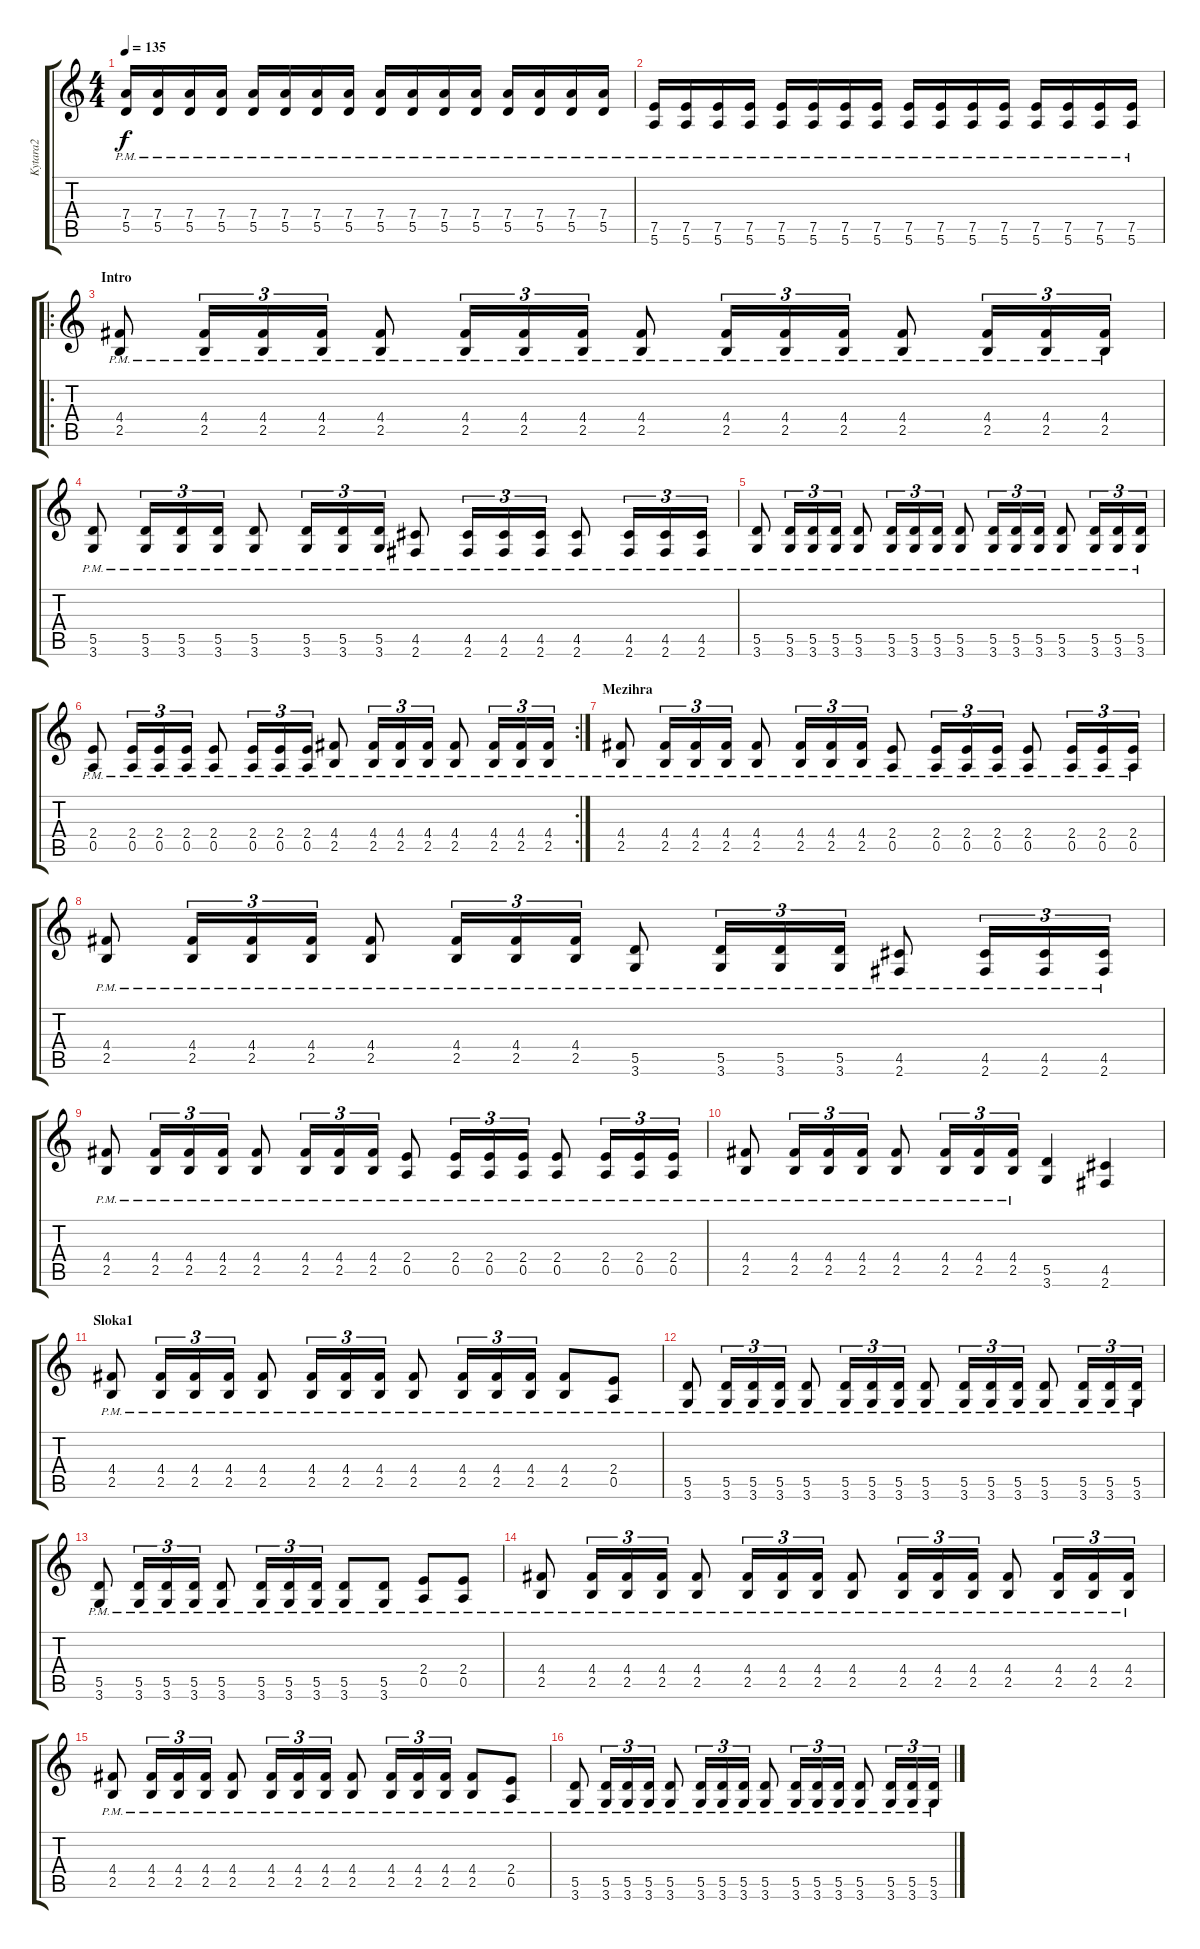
\track ("Kytara2" "Kytara2") {instrument distortionguitar}
\staff {score tabs}
\tuning (E4 B3 G3 D3 A2 E2) {hide}
\ts (4 4)
\tempo 135
\clef g2
\ks c
(7.4{pm} 5.5{pm}).16{dy f} (7.4{pm} 5.5{pm}).16 (7.4{pm} 5.5{pm}).16 (7.4{pm} 5.5{pm}).16 (7.4{pm} 5.5{pm}).16 (7.4{pm} 5.5{pm}).16 (7.4{pm} 5.5{pm}).16 (7.4{pm} 5.5{pm}).16 (7.4{pm} 5.5{pm}).16 (7.4{pm} 5.5{pm}).16 (7.4{pm} 5.5{pm}).16 (7.4{pm} 5.5{pm}).16 (7.4{pm} 5.5{pm}).16 (7.4{pm} 5.5{pm}).16 (7.4{pm} 5.5{pm}).16 (7.4{pm} 5.5{pm}).16 |
(7.5{pm} 5.6{pm}).16 (7.5{pm} 5.6{pm}).16 (7.5{pm} 5.6{pm}).16 (7.5{pm} 5.6{pm}).16 (7.5{pm} 5.6{pm}).16 (7.5{pm} 5.6{pm}).16 (7.5{pm} 5.6{pm}).16 (7.5{pm} 5.6{pm}).16 (7.5{pm} 5.6{pm}).16 (7.5{pm} 5.6{pm}).16 (7.5{pm} 5.6{pm}).16 (7.5{pm} 5.6{pm}).16 (7.5{pm} 5.6{pm}).16 (7.5{pm} 5.6{pm}).16 (7.5{pm} 5.6{pm}).16 (7.5{pm} 5.6{pm}).16 |
\ro
\section ("" "Intro")
(4.4{pm} 2.5{pm}).8 (4.4{pm} 2.5{pm}).16{tu (3 2)} (4.4{pm} 2.5{pm}).16{tu (3 2)} (4.4{pm} 2.5{pm}).16{tu (3 2)} (4.4{pm} 2.5{pm}).8 (4.4{pm} 2.5{pm}).16{tu (3 2)} (4.4{pm} 2.5{pm}).16{tu (3 2)} (4.4{pm} 2.5{pm}).16{tu (3 2)} (4.4{pm} 2.5{pm}).8 (4.4{pm} 2.5{pm}).16{tu (3 2)} (4.4{pm} 2.5{pm}).16{tu (3 2)} (4.4{pm} 2.5{pm}).16{tu (3 2)} (4.4{pm} 2.5{pm}).8 (4.4{pm} 2.5{pm}).16{tu (3 2)} (4.4{pm} 2.5{pm}).16{tu (3 2)} (4.4{pm} 2.5{pm}).16{tu (3 2)} |
(5.5{pm} 3.6{pm}).8 (5.5{pm} 3.6{pm}).16{tu (3 2)} (5.5{pm} 3.6{pm}).16{tu (3 2)} (5.5{pm} 3.6{pm}).16{tu (3 2)} (5.5{pm} 3.6{pm}).8 (5.5{pm} 3.6{pm}).16{tu (3 2)} (5.5{pm} 3.6{pm}).16{tu (3 2)} (5.5{pm} 3.6{pm}).16{tu (3 2)} (4.5{pm} 2.6{pm}).8 (4.5{pm} 2.6{pm}).16{tu (3 2)} (4.5{pm} 2.6{pm}).16{tu (3 2)} (4.5{pm} 2.6{pm}).16{tu (3 2)} (4.5{pm} 2.6{pm}).8 (4.5{pm} 2.6{pm}).16{tu (3 2)} (4.5{pm} 2.6{pm}).16{tu (3 2)} (4.5{pm} 2.6{pm}).16{tu (3 2)} |
(5.5{pm} 3.6{pm}).8 (5.5{pm} 3.6{pm}).16{tu (3 2)} (5.5{pm} 3.6{pm}).16{tu (3 2)} (5.5{pm} 3.6{pm}).16{tu (3 2)} (5.5{pm} 3.6{pm}).8 (5.5{pm} 3.6{pm}).16{tu (3 2)} (5.5{pm} 3.6{pm}).16{tu (3 2)} (5.5{pm} 3.6{pm}).16{tu (3 2)} (5.5{pm} 3.6{pm}).8 (5.5{pm} 3.6{pm}).16{tu (3 2)} (5.5{pm} 3.6{pm}).16{tu (3 2)} (5.5{pm} 3.6{pm}).16{tu (3 2)} (5.5{pm} 3.6{pm}).8 (5.5{pm} 3.6{pm}).16{tu (3 2)} (5.5{pm} 3.6{pm}).16{tu (3 2)} (5.5{pm} 3.6{pm}).16{tu (3 2)} |
\rc 2
(2.4{pm} 0.5{pm}).8 (2.4{pm} 0.5{pm}).16{tu (3 2)} (2.4{pm} 0.5{pm}).16{tu (3 2)} (2.4{pm} 0.5{pm}).16{tu (3 2)} (2.4{pm} 0.5{pm}).8 (2.4{pm} 0.5{pm}).16{tu (3 2)} (2.4{pm} 0.5{pm}).16{tu (3 2)} (2.4{pm} 0.5{pm}).16{tu (3 2)} (4.4{pm} 2.5{pm}).8 (4.4{pm} 2.5{pm}).16{tu (3 2)} (4.4{pm} 2.5{pm}).16{tu (3 2)} (4.4{pm} 2.5{pm}).16{tu (3 2)} (4.4{pm} 2.5{pm}).8 (4.4{pm} 2.5{pm}).16{tu (3 2)} (4.4{pm} 2.5{pm}).16{tu (3 2)} (4.4{pm} 2.5{pm}).16{tu (3 2)} |
\section ("" "Mezihra")
(4.4{pm} 2.5{pm}).8 (4.4{pm} 2.5{pm}).16{tu (3 2)} (4.4{pm} 2.5{pm}).16{tu (3 2)} (4.4{pm} 2.5{pm}).16{tu (3 2)} (4.4{pm} 2.5{pm}).8 (4.4{pm} 2.5{pm}).16{tu (3 2)} (4.4{pm} 2.5{pm}).16{tu (3 2)} (4.4{pm} 2.5{pm}).16{tu (3 2)} (2.4{pm} 0.5{pm}).8 (2.4{pm} 0.5{pm}).16{tu (3 2)} (2.4{pm} 0.5{pm}).16{tu (3 2)} (2.4{pm} 0.5{pm}).16{tu (3 2)} (2.4{pm} 0.5{pm}).8 (2.4{pm} 0.5{pm}).16{tu (3 2)} (2.4{pm} 0.5{pm}).16{tu (3 2)} (2.4{pm} 0.5{pm}).16{tu (3 2)} |
(4.4{pm} 2.5{pm}).8 (4.4{pm} 2.5{pm}).16{tu (3 2)} (4.4{pm} 2.5{pm}).16{tu (3 2)} (4.4{pm} 2.5{pm}).16{tu (3 2)} (4.4{pm} 2.5{pm}).8 (4.4{pm} 2.5{pm}).16{tu (3 2)} (4.4{pm} 2.5{pm}).16{tu (3 2)} (4.4{pm} 2.5{pm}).16{tu (3 2)} (5.5{pm} 3.6{pm}).8 (5.5{pm} 3.6{pm}).16{tu (3 2)} (5.5{pm} 3.6{pm}).16{tu (3 2)} (5.5{pm} 3.6{pm}).16{tu (3 2)} (4.5{pm} 2.6{pm}).8 (4.5{pm} 2.6{pm}).16{tu (3 2)} (4.5{pm} 2.6{pm}).16{tu (3 2)} (4.5{pm} 2.6{pm}).16{tu (3 2)} |
(4.4{pm} 2.5{pm}).8 (4.4{pm} 2.5{pm}).16{tu (3 2)} (4.4{pm} 2.5{pm}).16{tu (3 2)} (4.4{pm} 2.5{pm}).16{tu (3 2)} (4.4{pm} 2.5{pm}).8 (4.4{pm} 2.5{pm}).16{tu (3 2)} (4.4{pm} 2.5{pm}).16{tu (3 2)} (4.4{pm} 2.5{pm}).16{tu (3 2)} (2.4{pm} 0.5{pm}).8 (2.4{pm} 0.5{pm}).16{tu (3 2)} (2.4{pm} 0.5{pm}).16{tu (3 2)} (2.4{pm} 0.5{pm}).16{tu (3 2)} (2.4{pm} 0.5{pm}).8 (2.4{pm} 0.5{pm}).16{tu (3 2)} (2.4{pm} 0.5{pm}).16{tu (3 2)} (2.4{pm} 0.5{pm}).16{tu (3 2)} |
(4.4{pm} 2.5{pm}).8 (4.4{pm} 2.5{pm}).16{tu (3 2)} (4.4{pm} 2.5{pm}).16{tu (3 2)} (4.4{pm} 2.5{pm}).16{tu (3 2)} (4.4{pm} 2.5{pm}).8 (4.4{pm} 2.5{pm}).16{tu (3 2)} (4.4{pm} 2.5{pm}).16{tu (3 2)} (4.4{pm} 2.5{pm}).16{tu (3 2)} (5.5 3.6).4 (4.5 2.6).4 |
\section ("" "Sloka1")
(4.4{pm} 2.5{pm}).8 (4.4{pm} 2.5{pm}).16{tu (3 2)} (4.4{pm} 2.5{pm}).16{tu (3 2)} (4.4{pm} 2.5{pm}).16{tu (3 2)} (4.4{pm} 2.5{pm}).8 (4.4{pm} 2.5{pm}).16{tu (3 2)} (4.4{pm} 2.5{pm}).16{tu (3 2)} (4.4{pm} 2.5{pm}).16{tu (3 2)} (4.4{pm} 2.5{pm}).8 (4.4{pm} 2.5{pm}).16{tu (3 2)} (4.4{pm} 2.5{pm}).16{tu (3 2)} (4.4{pm} 2.5{pm}).16{tu (3 2)} (4.4{pm} 2.5{pm}).8 (2.4{pm} 0.5{pm}).8 |
(5.5{pm} 3.6{pm}).8 (5.5{pm} 3.6{pm}).16{tu (3 2)} (5.5{pm} 3.6{pm}).16{tu (3 2)} (5.5{pm} 3.6{pm}).16{tu (3 2)} (5.5{pm} 3.6{pm}).8 (5.5{pm} 3.6{pm}).16{tu (3 2)} (5.5{pm} 3.6{pm}).16{tu (3 2)} (5.5{pm} 3.6{pm}).16{tu (3 2)} (5.5{pm} 3.6{pm}).8 (5.5{pm} 3.6{pm}).16{tu (3 2)} (5.5{pm} 3.6{pm}).16{tu (3 2)} (5.5{pm} 3.6{pm}).16{tu (3 2)} (5.5{pm} 3.6{pm}).8 (5.5{pm} 3.6{pm}).16{tu (3 2)} (5.5{pm} 3.6{pm}).16{tu (3 2)} (5.5{pm} 3.6{pm}).16{tu (3 2)} |
(5.5{pm} 3.6{pm}).8 (5.5{pm} 3.6{pm}).16{tu (3 2)} (5.5{pm} 3.6{pm}).16{tu (3 2)} (5.5{pm} 3.6{pm}).16{tu (3 2)} (5.5{pm} 3.6{pm}).8 (5.5{pm} 3.6{pm}).16{tu (3 2)} (5.5{pm} 3.6{pm}).16{tu (3 2)} (5.5{pm} 3.6{pm}).16{tu (3 2)} (5.5{pm} 3.6{pm}).8 (5.5{pm} 3.6{pm}).8 (2.4{pm} 0.5{pm}).8 (2.4{pm} 0.5{pm}).8 |
(4.4{pm} 2.5{pm}).8 (4.4{pm} 2.5{pm}).16{tu (3 2)} (4.4{pm} 2.5{pm}).16{tu (3 2)} (4.4{pm} 2.5{pm}).16{tu (3 2)} (4.4{pm} 2.5{pm}).8 (4.4{pm} 2.5{pm}).16{tu (3 2)} (4.4{pm} 2.5{pm}).16{tu (3 2)} (4.4{pm} 2.5{pm}).16{tu (3 2)} (4.4{pm} 2.5{pm}).8 (4.4{pm} 2.5{pm}).16{tu (3 2)} (4.4{pm} 2.5{pm}).16{tu (3 2)} (4.4{pm} 2.5{pm}).16{tu (3 2)} (4.4{pm} 2.5{pm}).8 (4.4{pm} 2.5{pm}).16{tu (3 2)} (4.4{pm} 2.5{pm}).16{tu (3 2)} (4.4{pm} 2.5{pm}).16{tu (3 2)} |
(4.4{pm} 2.5{pm}).8 (4.4{pm} 2.5{pm}).16{tu (3 2)} (4.4{pm} 2.5{pm}).16{tu (3 2)} (4.4{pm} 2.5{pm}).16{tu (3 2)} (4.4{pm} 2.5{pm}).8 (4.4{pm} 2.5{pm}).16{tu (3 2)} (4.4{pm} 2.5{pm}).16{tu (3 2)} (4.4{pm} 2.5{pm}).16{tu (3 2)} (4.4{pm} 2.5{pm}).8 (4.4{pm} 2.5{pm}).16{tu (3 2)} (4.4{pm} 2.5{pm}).16{tu (3 2)} (4.4{pm} 2.5{pm}).16{tu (3 2)} (4.4{pm} 2.5{pm}).8 (2.4{pm} 0.5{pm}).8 |
(5.5{pm} 3.6{pm}).8 (5.5{pm} 3.6{pm}).16{tu (3 2)} (5.5{pm} 3.6{pm}).16{tu (3 2)} (5.5{pm} 3.6{pm}).16{tu (3 2)} (5.5{pm} 3.6{pm}).8 (5.5{pm} 3.6{pm}).16{tu (3 2)} (5.5{pm} 3.6{pm}).16{tu (3 2)} (5.5{pm} 3.6{pm}).16{tu (3 2)} (5.5{pm} 3.6{pm}).8 (5.5{pm} 3.6{pm}).16{tu (3 2)} (5.5{pm} 3.6{pm}).16{tu (3 2)} (5.5{pm} 3.6{pm}).16{tu (3 2)} (5.5{pm} 3.6{pm}).8 (5.5{pm} 3.6{pm}).16{tu (3 2)} (5.5{pm} 3.6{pm}).16{tu (3 2)} (5.5{pm} 3.6{pm}).16{tu (3 2)}
